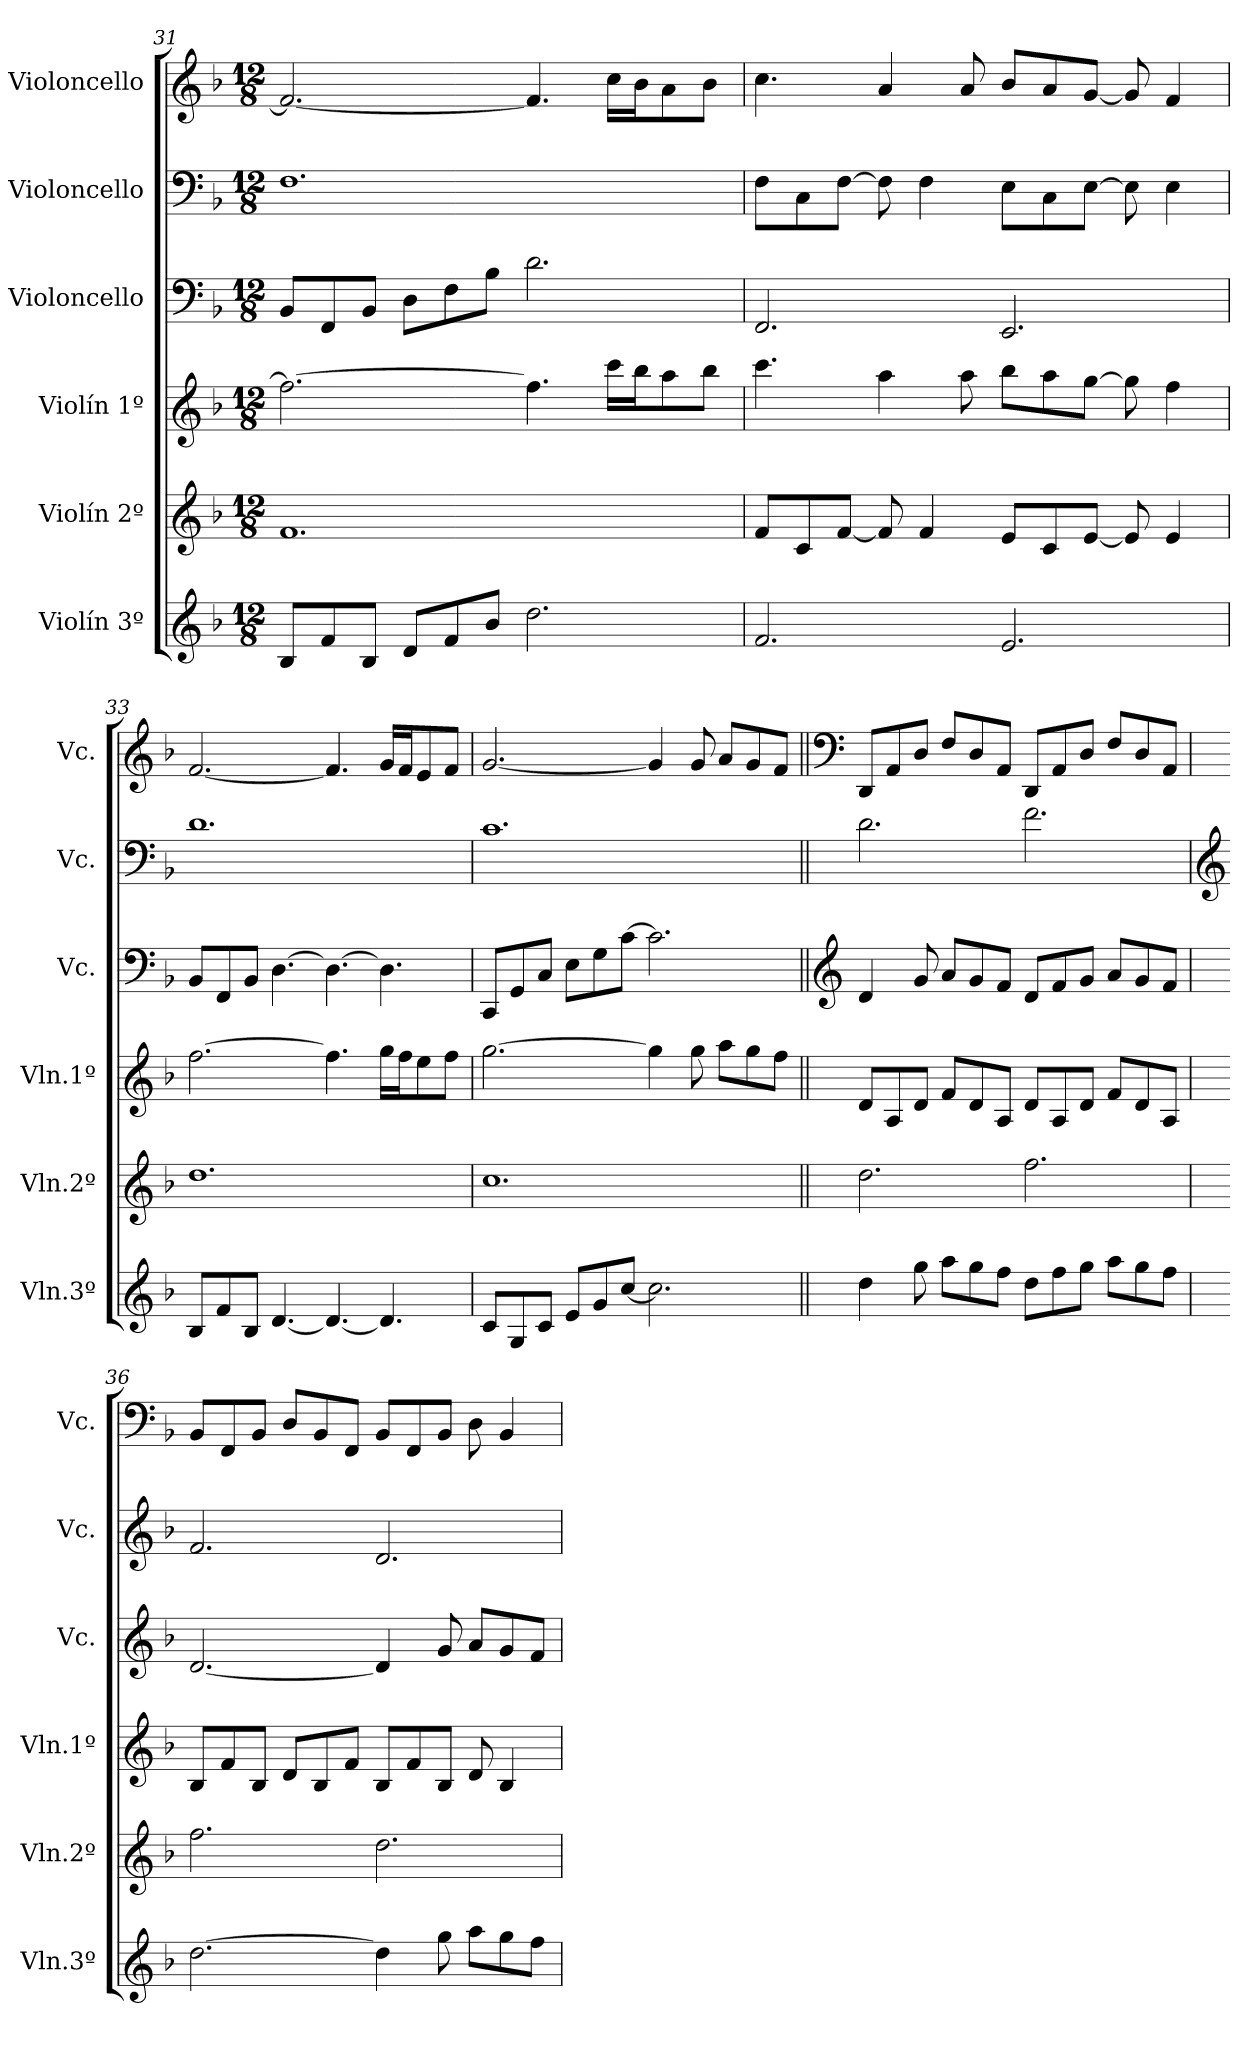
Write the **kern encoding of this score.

**kern	**kern	**kern	**kern	**kern	**kern
*part6	*part5	*part4	*part3	*part2	*part1
*staff6	*staff5	*staff4	*staff3	*staff2	*staff1
*I"Violín 3º	*I"Violín 2º	*I"Violín 1º	*I"Violoncello	*I"Violoncello	*I"Violoncello
*I'Vln.3º	*I'Vln.2º	*I'Vln.1º	*I'Vc.	*I'Vc.	*I'Vc.
*clefG2	*clefG2	*clefG2	*clefF4	*clefF4	*clefG2
*k[b-]	*k[b-]	*k[b-]	*k[b-]	*k[b-]	*k[b-]
*M12/8	*M12/8	*M12/8	*M12/8	*M12/8	*M12/8
=31	=31	=31	=31	=31	=31
8B-/L	1.f	2.ff\_	8BB-/L	1.F	2.f/_
8f/	.	.	8FF/	.	.
8B-/J	.	.	8BB-/J	.	.
8d/L	.	.	8D\L	.	.
8f/	.	.	8F\	.	.
8b-/J	.	.	8B-\J	.	.
2.dd\	.	4.ff\]	2.d\	.	4.f/]
.	.	16ccc\LL	.	.	16cc\LL
.	.	16bb-\J	.	.	16b-\J
.	.	8aa\	.	.	8a\
.	.	8bb-\J	.	.	8b-\J
!!LO:PB:g=z
=32	=32	=32	=32	=32	=32
2.f/	8f/L	4.ccc\	2.FF/	8F\L	4.cc\
.	8c/	.	.	8C\	.
.	[8f/J	.	.	[8F\J	.
.	8f/]	4aa\	.	8F\]	4a/
.	4f/	.	.	4F\	.
.	.	8aa\	.	.	8a/
2.e/	8e/L	8bb-\L	2.EE/	8E\L	8b-/L
.	8c/	8aa\	.	8C\	8a/
.	[8e/J	[8gg\J	.	[8E\J	[8g/J
.	8e/]	8gg\]	.	8E\]	8g/]
.	4e/	4ff\	.	4E\	4f/
=33	=33	=33	=33	=33	=33
8B-/L	1.dd	[2.ff\	8BB-/L	1.d	[2.f/
8f/	.	.	8FF/	.	.
8B-/J	.	.	8BB-/J	.	.
[4.d/	.	.	[4.D\	.	.
4.d/_	.	4.ff\]	4.D\_	.	4.f/]
4.d/]	.	16gg\LL	4.D\]	.	16g/LL
.	.	16ff\J	.	.	16f/J
.	.	8ee\	.	.	8e/
.	.	8ff\J	.	.	8f/J
=34	=34	=34	=34	=34	=34
8c/L	1.cc	[2.gg\	8CC/L	1.c	[2.g/
8G/	.	.	8GG/	.	.
8c/J	.	.	8C/J	.	.
8e/L	.	.	8E\L	.	.
8g/	.	.	8G\	.	.
[8cc/J	.	.	[8c\J	.	.
2.cc\]	.	4gg\]	2.c\]	.	4g/]
.	.	8gg\	.	.	8g/
.	.	8aa\L	.	.	8a/L
.	.	8gg\	.	.	8g/
.	.	8ff\J	.	.	8f/J
=35||	=35||	=35||	=35||	=35||	=35||
*	*	*	*clefG2	*	*clefF4
4dd\	2.dd\	8d/L	4d/	2.d\	8DD/L
.	.	8A/	.	.	8AA/
8gg\	.	8d/J	8g/	.	8D/J
8aa\L	.	8f/L	8a/L	.	8F/L
8gg\	.	8d/	8g/	.	8D/
8ff\J	.	8A/J	8f/J	.	8AA/J
8dd\L	2.ff\	8d/L	8d/L	2.f\	8DD/L
8ff\	.	8A/	8f/	.	8AA/
8gg\J	.	8d/J	8g/J	.	8D/J
8aa\L	.	8f/L	8a/L	.	8F/L
8gg\	.	8d/	8g/	.	8D/
8ff\J	.	8A/J	8f/J	.	8AA/J
!!LO:LB:g=z
=36	=36	=36	=36	=36	=36
*	*	*	*	*clefG2	*
[2.dd\	2.ff\	8B-/L	[2.d/	2.f/	8BB-/L
.	.	8f/	.	.	8FF/
.	.	8B-/J	.	.	8BB-/J
.	.	8d/L	.	.	8D/L
.	.	8B-/	.	.	8BB-/
.	.	8f/J	.	.	8FF/J
4dd\]	2.dd\	8B-/L	4d/]	2.d/	8BB-/L
.	.	8f/	.	.	8FF/
8gg\	.	8B-/J	8g/	.	8BB-/J
8aa\L	.	8d/	8a/L	.	8D\
8gg\	.	4B-/	8g/	.	4BB-/
8ff\J	.	.	8f/J	.	.
=	=	=	=	=	=
*-	*-	*-	*-	*-	*-
